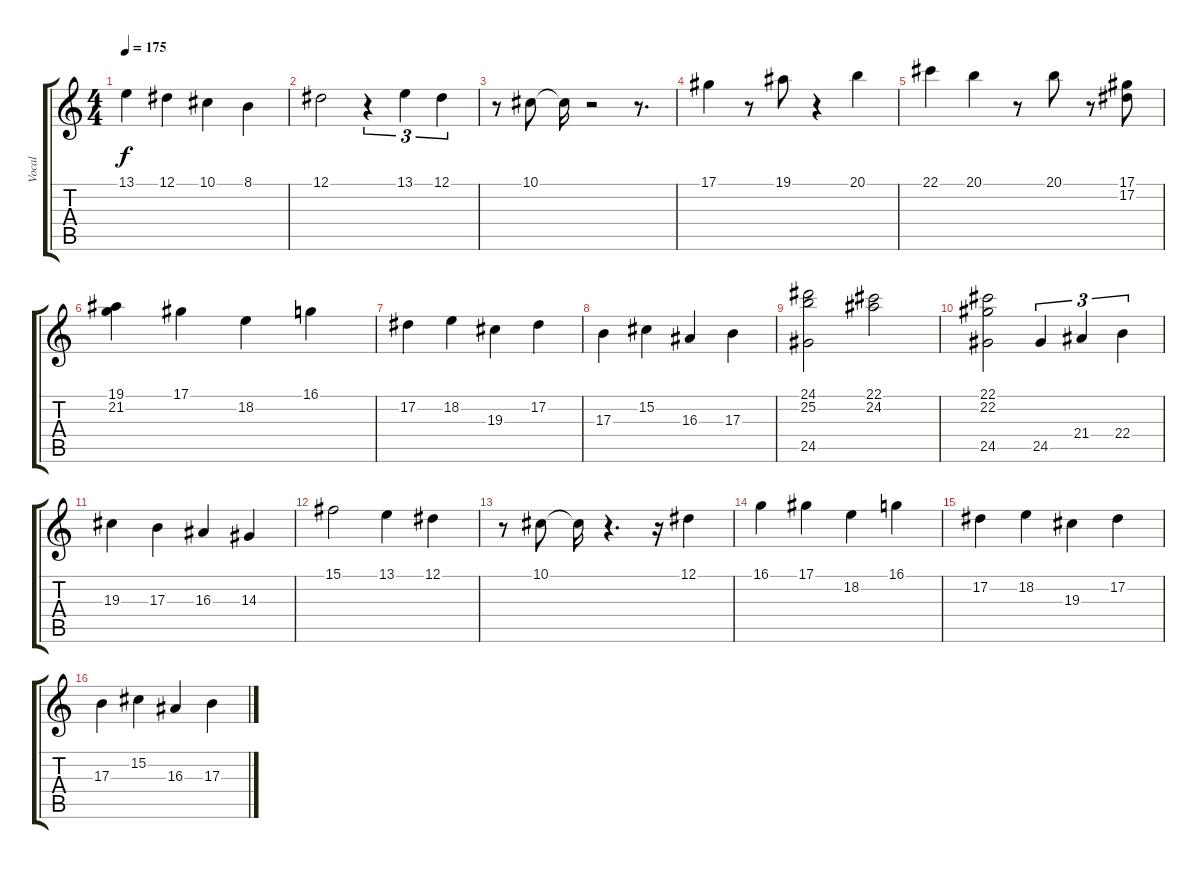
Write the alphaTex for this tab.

\track ("Vocal" "Vocal") {instrument synthvoice}
\staff {score tabs}
\tuning (Eb4 Bb3 Gb3 Db3 Ab2 Eb2) {hide}
\ts (4 4)
\tempo 175
\clef g2
\ks c
13.1.4{dy f} 12.1.4 10.1.4 8.1.4 |
12.1.2 r.4{tu (3 2)} 13.1.4{tu (3 2)} 12.1.4{tu (3 2)} |
r.8 10.1.8 10.1{t}.16 r.2 r.8{d} |
17.1.4 r.8 19.1.8 r.4 20.1.4 |
22.1.4 20.1.4 r.8 20.1.8 r.8 (17.1 17.2).8 |
(19.1 21.2).4 17.1.4 18.2.4 16.1.4 |
17.2.4 18.2.4 19.3.4 17.2.4 |
17.3.4 15.2.4 16.3.4 17.3.4 |
(24.1 25.2 24.5).2 (22.1 24.2).2 |
(22.1 22.2 24.5).2 24.5.4{tu (3 2)} 21.4.4{tu (3 2)} 22.4.4{tu (3 2)} |
19.3.4 17.3.4 16.3.4 14.3.4 |
15.1.2 13.1.4 12.1.4 |
r.8 10.1.8 10.1{t}.16 r.4{d} r.16 12.1.4 |
16.1.4 17.1.4 18.2.4 16.1.4 |
17.2.4 18.2.4 19.3.4 17.2.4 |
17.3.4 15.2.4 16.3.4 17.3.4
